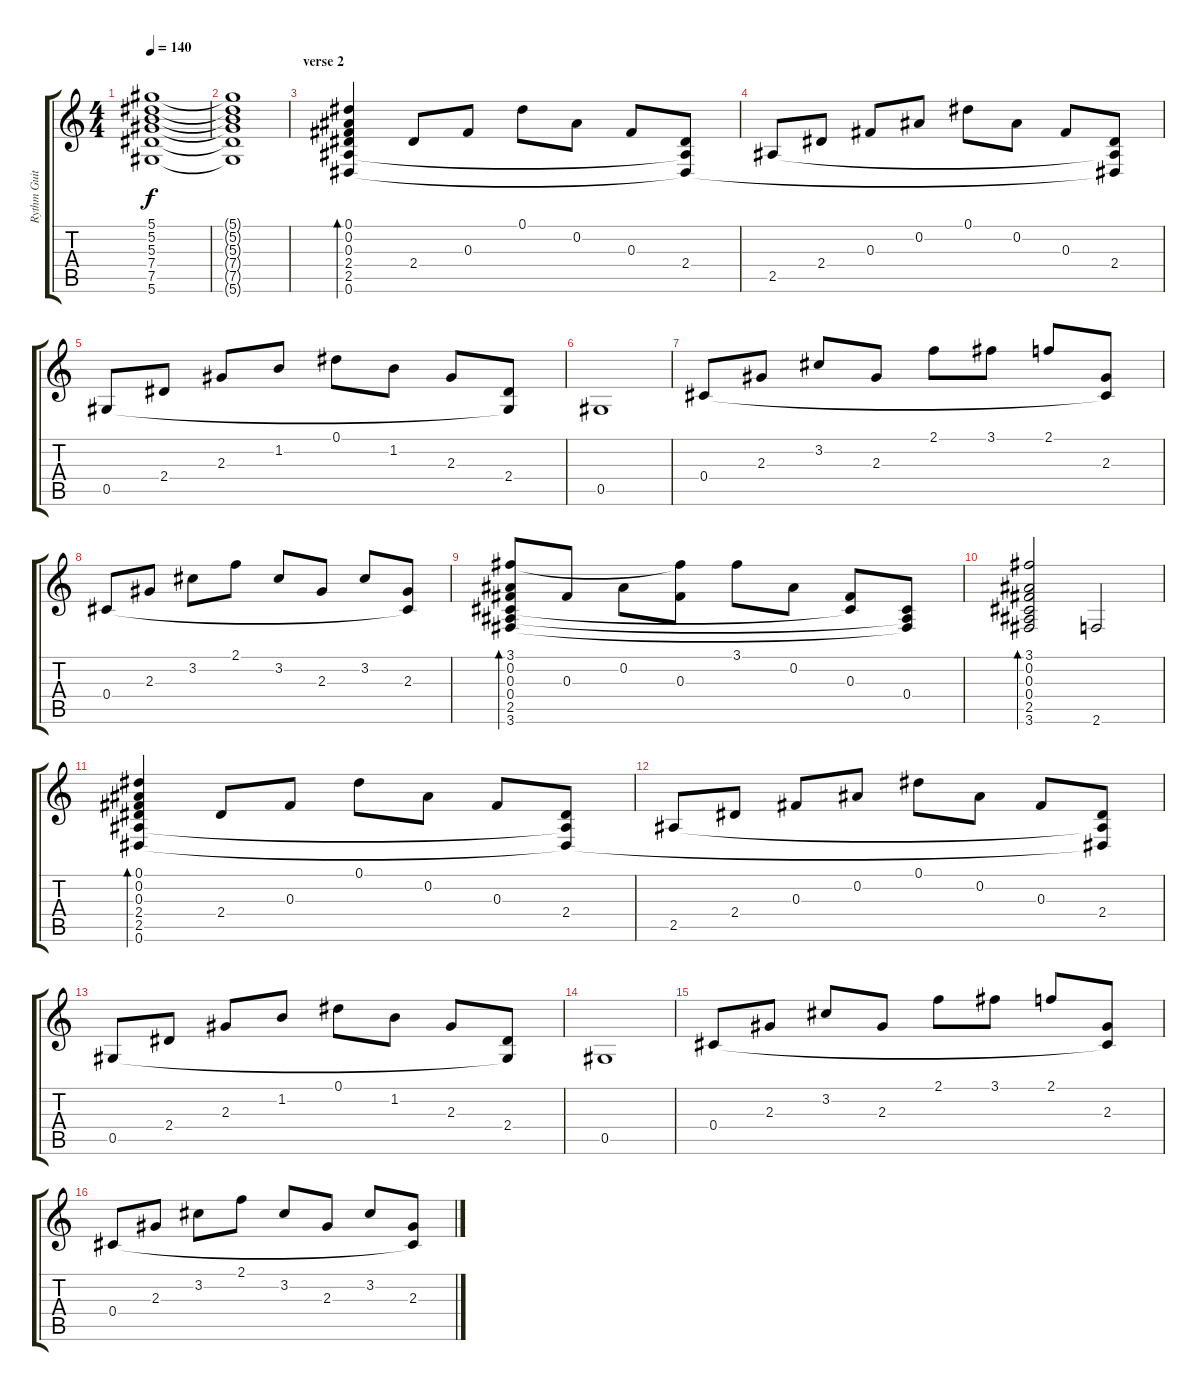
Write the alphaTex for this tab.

\track ("Rythm Guitar" "Rythm Guit") {instrument acousticguitarsteel}
\staff {score tabs}
\tuning (Eb4 Bb3 Gb3 Db3 Ab2 Eb2) {hide}
\ts (4 4)
\tempo 140
\clef g2
\ks c
(5.1 5.2 5.3 7.4 7.5 5.6).1{dy f} |
(5.1{t} 5.2{t} 5.3{t} 7.4{t} 7.5{t} 5.6{t}).1 |
\section ("" "verse 2")
(0.1 0.2 0.3 2.4 2.5 0.6).4{bd 240} 2.4.8 0.3.8 0.1.8 0.2.8 0.3.8 (2.4 2.5{t} 0.6{t}).8 |
2.5.8 2.4.8 0.3.8 0.2.8 0.1.8 0.2.8 0.3.8 (2.4 2.5{t} 0.6{t}).8 |
0.5.8 2.4.8 2.3.8 1.2.8 0.1.8 1.2.8 2.3.8 (2.4 0.5{t}).8 |
0.5.1 |
0.4.8 2.3.8 3.2.8 2.3.8 2.1.8 3.1.8 2.1.8 (2.3 0.4{t}).8 |
0.4.8 2.3.8 3.2.8 2.1.8 3.2.8 2.3.8 3.2.8 (2.3 0.4{t}).8 |
(3.1 0.2 0.3 0.4 2.5 3.6).8{bd 60} 0.3.8 0.2.8 (3.1{t} 0.3).8 3.1.8 0.2.8 (0.3 0.4{t}).8 (0.4 2.5{t} 3.6{t}).8 |
(3.1 0.2 0.3 0.4 2.5 3.6).2{bd 60} 2.6.2 |
(0.1 0.2 0.3 2.4 2.5 0.6).4{bd 240} 2.4.8 0.3.8 0.1.8 0.2.8 0.3.8 (2.4 2.5{t} 0.6{t}).8 |
2.5.8 2.4.8 0.3.8 0.2.8 0.1.8 0.2.8 0.3.8 (2.4 2.5{t} 0.6{t}).8 |
0.5.8 2.4.8 2.3.8 1.2.8 0.1.8 1.2.8 2.3.8 (2.4 0.5{t}).8 |
0.5.1 |
0.4.8 2.3.8 3.2.8 2.3.8 2.1.8 3.1.8 2.1.8 (2.3 0.4{t}).8 |
0.4.8 2.3.8 3.2.8 2.1.8 3.2.8 2.3.8 3.2.8 (2.3 0.4{t}).8
